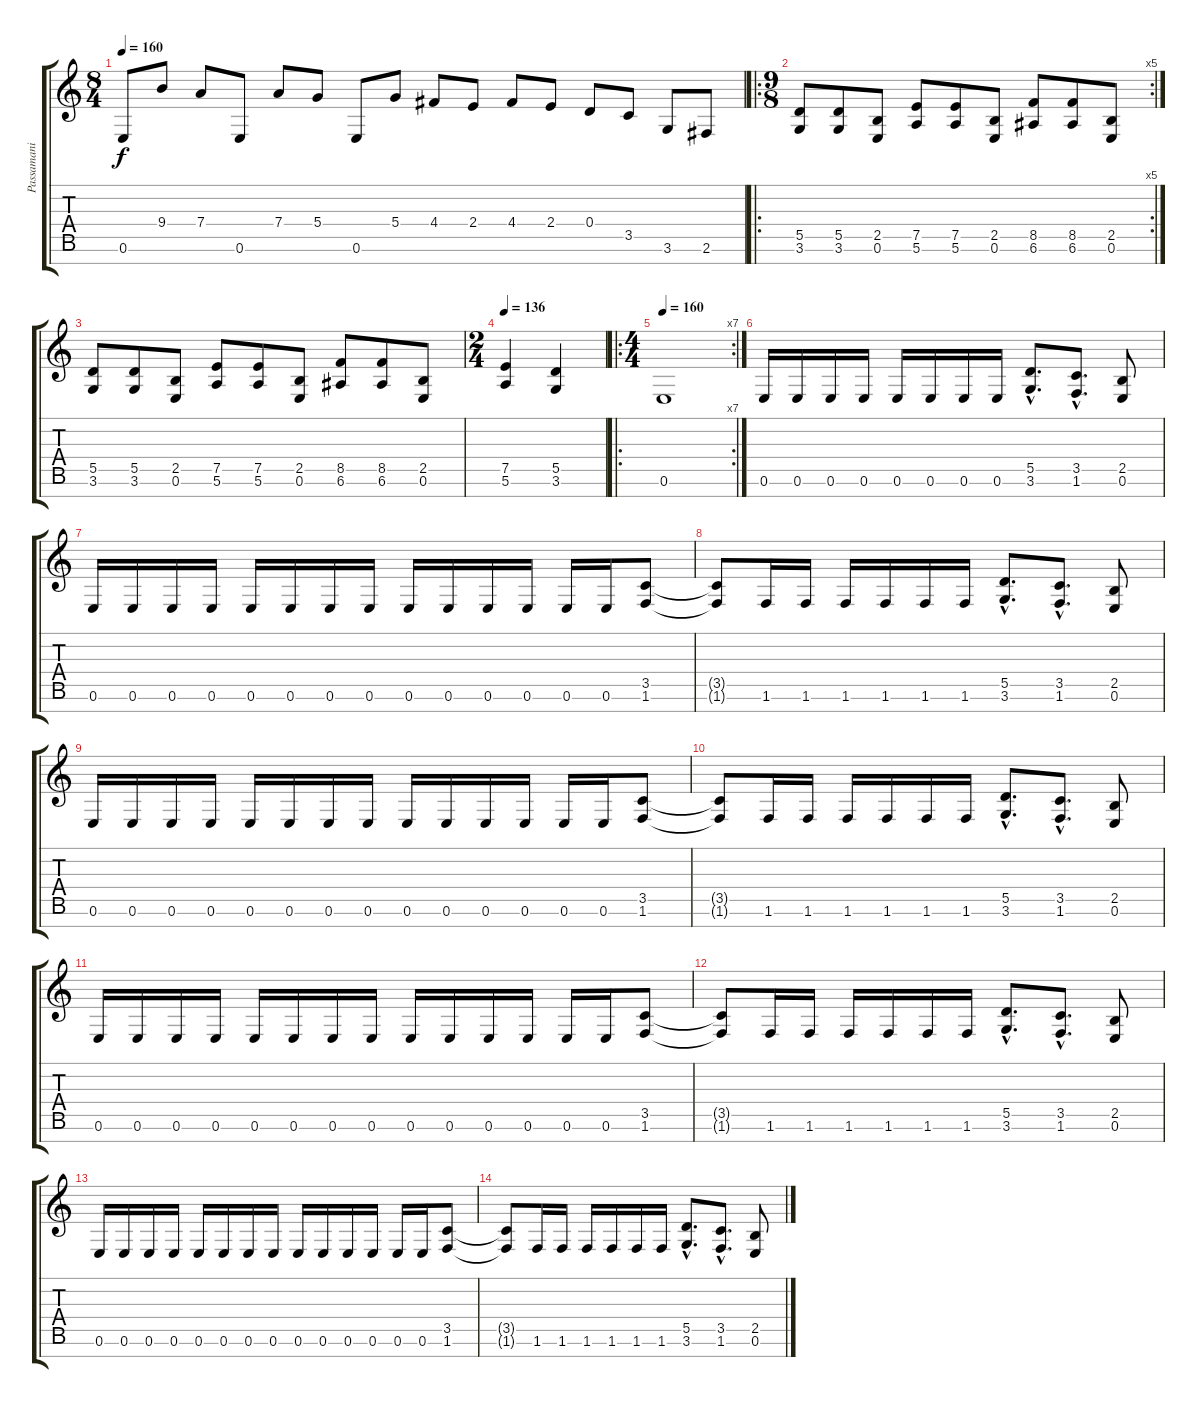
\track ("Passamani" "Passamani") {instrument distortionguitar}
\staff {score tabs}
\tuning (E4 B3 G3 D3 A2 E2 B1) {hide}
\ts (8 4)
\tempo 160
\clef g2
\ks c
0.6.8{dy f} 9.4.8 7.4.8 0.6.8 7.4.8 5.4.8 0.6.8 5.4.8 4.4.8 2.4.8 4.4.8 2.4.8 0.4.8 3.5.8 3.6.8 2.6.8 |
\ro
\rc 5
\ts (9 8)
(5.5 3.6).8 (5.5 3.6).8 (2.5 0.6).8 (7.5 5.6).8 (7.5 5.6).8 (2.5 0.6).8 (8.5 6.6).8 (8.5 6.6).8 (2.5 0.6).8 |
(5.5 3.6).8 (5.5 3.6).8 (2.5 0.6).8 (7.5 5.6).8 (7.5 5.6).8 (2.5 0.6).8 (8.5 6.6).8 (8.5 6.6).8 (2.5 0.6).8 |
\ts (2 4)
\tempo 136
(7.5 5.6).4 (5.5 3.6).4 |
\ro
\rc 7
\ts (4 4)
\tempo 160
0.6.1 |
0.6.16 0.6.16 0.6.16 0.6.16 0.6.16 0.6.16 0.6.16 0.6.16 (5.5{hac} 3.6{hac}).8{d} (3.5{hac} 1.6{hac}).8{d} (2.5 0.6).8 |
0.6.16 0.6.16 0.6.16 0.6.16 0.6.16 0.6.16 0.6.16 0.6.16 0.6.16 0.6.16 0.6.16 0.6.16 0.6.16 0.6.16 (3.5 1.6).8 |
(3.5{t} 1.6{t}).8 1.6.16 1.6.16 1.6.16 1.6.16 1.6.16 1.6.16 (5.5{hac} 3.6{hac}).8{d} (3.5{hac} 1.6{hac}).8{d} (2.5 0.6).8 |
0.6.16 0.6.16 0.6.16 0.6.16 0.6.16 0.6.16 0.6.16 0.6.16 0.6.16 0.6.16 0.6.16 0.6.16 0.6.16 0.6.16 (3.5 1.6).8 |
(3.5{t} 1.6{t}).8 1.6.16 1.6.16 1.6.16 1.6.16 1.6.16 1.6.16 (5.5{hac} 3.6{hac}).8{d} (3.5{hac} 1.6{hac}).8{d} (2.5 0.6).8 |
0.6.16 0.6.16 0.6.16 0.6.16 0.6.16 0.6.16 0.6.16 0.6.16 0.6.16 0.6.16 0.6.16 0.6.16 0.6.16 0.6.16 (3.5 1.6).8 |
(3.5{t} 1.6{t}).8 1.6.16 1.6.16 1.6.16 1.6.16 1.6.16 1.6.16 (5.5{hac} 3.6{hac}).8{d} (3.5{hac} 1.6{hac}).8{d} (2.5 0.6).8 |
0.6.16 0.6.16 0.6.16 0.6.16 0.6.16 0.6.16 0.6.16 0.6.16 0.6.16 0.6.16 0.6.16 0.6.16 0.6.16 0.6.16 (3.5 1.6).8 |
(3.5{t} 1.6{t}).8 1.6.16 1.6.16 1.6.16 1.6.16 1.6.16 1.6.16 (5.5{hac} 3.6{hac}).8{d} (3.5{hac} 1.6{hac}).8{d} (2.5 0.6).8
